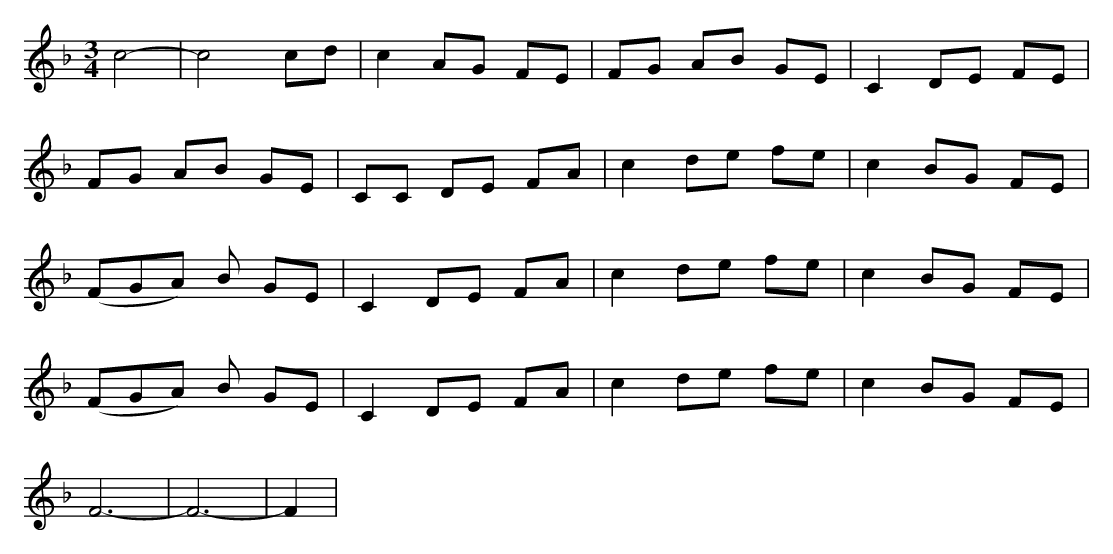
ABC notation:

X:1
M:3/4
K:F
c4 -|c4 cd|c2 AG FE|FG AB GE|C2 DE FE|
FG AB GE|CC DE FA|c2 de fe|c2 BG FE|
(FGA) B GE|C2 DE FA|c2 de fe|c2 BG FE|
(FGA) B GE|C2 DE FA|c2 de fe|c2 BG FE|
F6 -|F6 -|F2|
